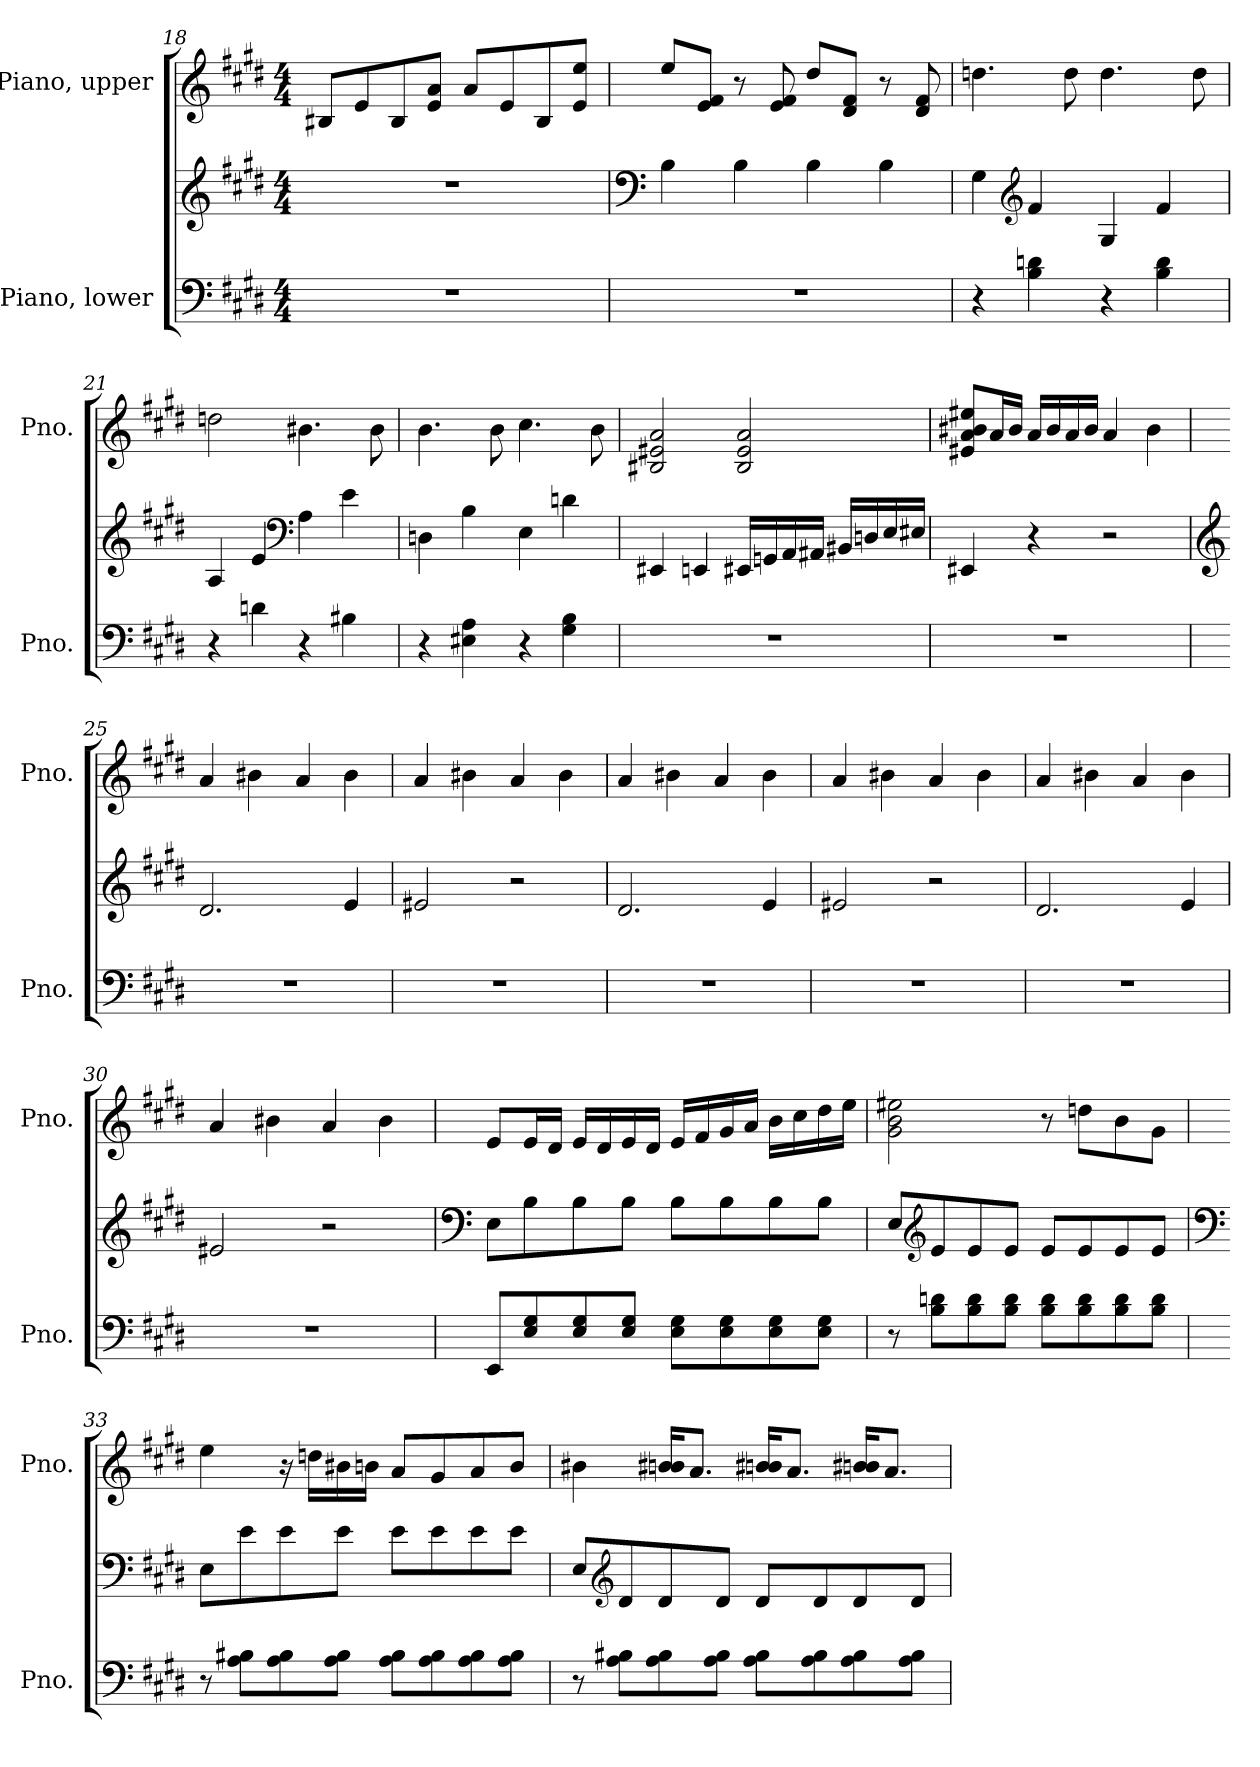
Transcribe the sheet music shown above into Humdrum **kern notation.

**kern	**kern	**kern
*part2	*part2	*part1
*staff3	*staff2	*staff1
*I"Piano, lower	*	*I"Piano, upper
*I'Pno.	*	*I'Pno.
*clefF4	*clefG2	*clefG2
*k[f#c#g#d#]	*k[f#c#g#d#]	*k[f#c#g#d#]
*M4/4	*M4/4	*M4/4
=18	=18	=18
1r	1r	8B#X/L
.	.	8e/
.	.	8B#/
.	.	8e/ 8a/J
.	.	8a/L
.	.	8e/
.	.	8B#/
.	.	8e/ 8ee/J
!!LO:LB:g=z
=19	=19	=19
*	*clefF4	*
1r	4B\	8ee/L
.	.	8e/ 8f#/J
.	4B\	8r
.	.	8e/ 8f#/
.	4B\	8dd#/L
.	.	8d#/ 8f#/J
.	4B\	8r
.	.	8d#/ 8f#/
=20	=20	=20
4r	4G#\	4.ddn\
*	*clefG2	*
4B\ 4dn\	4f#/	.
.	.	8dd\
4r	4G#/	4.dd\
4B\ 4d\	4f#/	.
.	.	8dd\
=21	=21	=21
4r	4A/	2ddn\
4dn\	4e/	.
*	*clefF4	*
4r	4A\	4.b#X\
4B#X\	4e\	.
.	.	8b#\
=22	=22	=22
4r	4Dn\	4.b\
4E#X\ 4A\	4B\	.
.	.	8b\
4r	4E\	4.cc#\
4G#\ 4B\	4dn\	.
.	.	8b\
!!LO:LB:g=z
=23	=23	=23
1r	4EE#X/	2B#X/ 2e#X/ 2a/
.	4EEn/	.
.	16EE#X/LL	2B#/ 2e#/ 2a/
.	16GGn/	.
.	16AA/	.
.	16AA#X/JJ	.
.	16BB#X/LL	.
.	16Dn/	.
.	16E/	.
.	16E#X/JJ	.
=24	=24	=24
1r	4EE#X/	8e#X/ 8a/ 8b#X/ 8ee#X/L
.	.	16a/L
.	.	16b#/JJ
.	4r	16a/LL
.	.	16b#/
.	.	16a/
.	.	16b#/JJ
.	2r	4a/
.	.	4b#\
=25	=25	=25
*	*clefG2	*
1r	2.d#/	4a/
.	.	4b#X\
.	.	4a/
.	4e/	4b#\
=26	=26	=26
1r	2e#X/	4a/
.	.	4b#X\
.	2r	4a/
.	.	4b#\
!!LO:LB:g=z
=27	=27	=27
1r	2.d#/	4a/
.	.	4b#X\
.	.	4a/
.	4e/	4b#\
=28	=28	=28
1r	2e#X/	4a/
.	.	4b#X\
.	2r	4a/
.	.	4b#\
=29	=29	=29
1r	2.d#/	4a/
.	.	4b#X\
.	.	4a/
.	4e/	4b#\
=30	=30	=30
1r	2e#X/	4a/
.	.	4b#X\
.	2r	4a/
.	.	4b#\
=31	=31	=31
*	*clefF4	*
8EE/L	8E\L	8e/L
8E/ 8G#/	8B\	16e/L
.	.	16d#/JJ
8E/ 8G#/	8B\	16e/LL
.	.	16d#/
8E/ 8G#/J	8B\J	16e/
.	.	16d#/JJ
8E\ 8G#\L	8B\L	16e/LL
.	.	16f#/
8E\ 8G#\	8B\	16g#/
.	.	16a/JJ
8E\ 8G#\	8B\	16b\LL
.	.	16cc#\
8E\ 8G#\J	8B\J	16dd#\
.	.	16ee\JJ
!!LO:PB:g=z
=32	=32	=32
8r	8E/L	2g#\ 2b\ 2ee#X\
*	*clefG2	*
8B\ 8dn\L	8e/	.
8B\ 8d\	8e/	.
8B\ 8d\J	8e/J	.
8B\ 8d\L	8e/L	8r
8B\ 8d\	8e/	8ddn\L
8B\ 8d\	8e/	8b\
8B\ 8d\J	8e/J	8g#\J
=33	=33	=33
*	*clefF4	*
8r	8E\L	4ee\
8A\ 8B#X\L	8e\	.
8A\ 8B#\	8e\	16r
.	.	16ddn\LL
8A\ 8B#\J	8e\J	16b#X\
.	.	16bn\JJ
8A\ 8B#\L	8e\L	8a/L
8A\ 8B#\	8e\	8g#/
8A\ 8B#\	8e\	8a/
8A\ 8B#\J	8e\J	8b/J
!!LO:LB:g=z
=34	=34	=34
8r	8E/L	4b#X\
*	*clefG2	*
8A\ 8B#X\L	8d#/	.
8A\ 8B#\	8d#/	16bn/ 16b#X/KL
.	.	8.a/J
8A\ 8B#\J	8d#/J	.
8A\ 8B#\L	8d#/L	16bn/ 16b#X/KL
.	.	8.a/J
8A\ 8B#\	8d#/	.
8A\ 8B#\	8d#/	16bn/ 16b#X/KL
.	.	8.a/J
8A\ 8B#\J	8d#/J	.
=	=	=
*-	*-	*-
